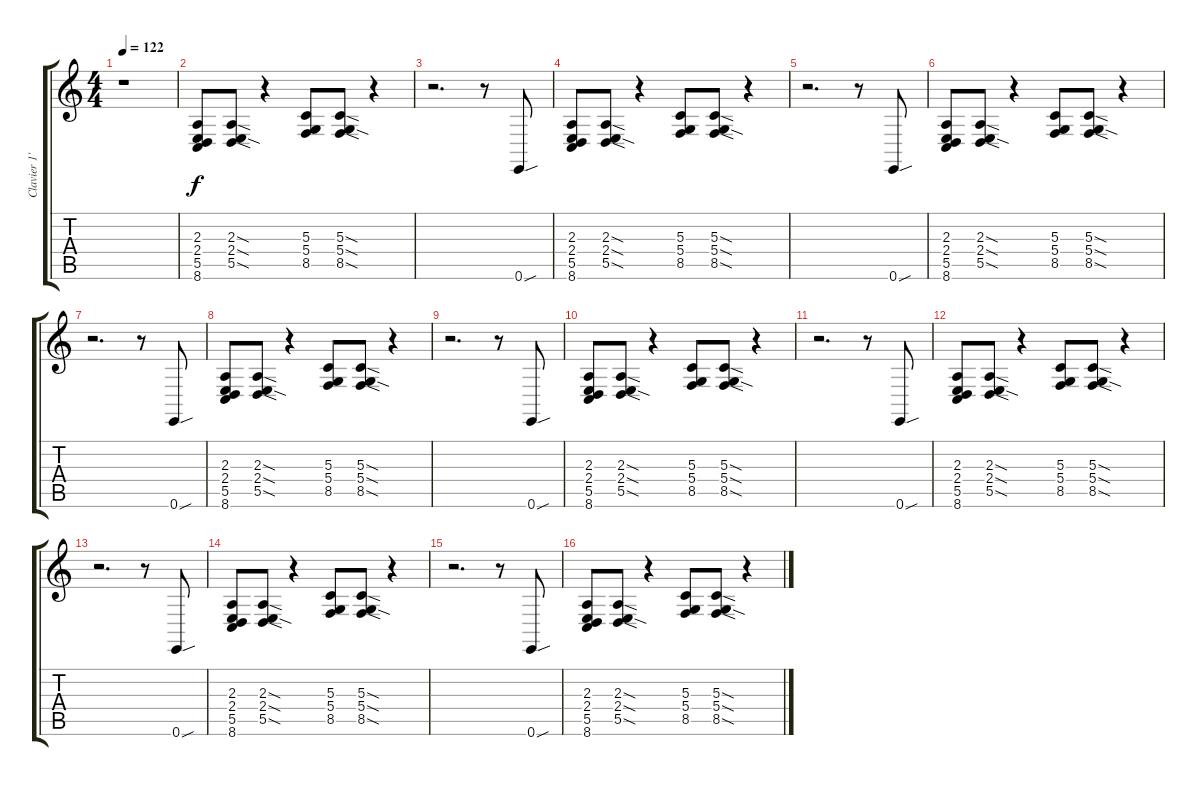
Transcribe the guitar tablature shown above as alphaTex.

\track ("Clavier 1'" "Clavier 1'") {instrument synthbrass1}
\staff {score tabs}
\tuning (E4 B3 G3 D3 A2 E2) {hide}
\ts (4 4)
\tempo 122
\clef g2
\ks c
r.1{dy f} |
(2.3 2.4 5.5 8.6).8{instrument synthbrass1} (2.3{sod} 2.4{sod} 5.5{sod}).8 r.4 (5.3 5.4 8.5).8 (5.3{sod} 5.4{sod} 8.5{sod}).8 r.4 |
r.2{d} r.8 0.6{sou}.8 |
(2.3 2.4 5.5 8.6).8 (2.3{sod} 2.4{sod} 5.5{sod}).8 r.4 (5.3 5.4 8.5).8 (5.3{sod} 5.4{sod} 8.5{sod}).8 r.4 |
r.2{d} r.8 0.6{sou}.8 |
(2.3 2.4 5.5 8.6).8 (2.3{sod} 2.4{sod} 5.5{sod}).8 r.4 (5.3 5.4 8.5).8 (5.3{sod} 5.4{sod} 8.5{sod}).8 r.4 |
r.2{d} r.8 0.6{sou}.8 |
(2.3 2.4 5.5 8.6).8 (2.3{sod} 2.4{sod} 5.5{sod}).8 r.4 (5.3 5.4 8.5).8 (5.3{sod} 5.4{sod} 8.5{sod}).8 r.4 |
r.2{d} r.8 0.6{sou}.8 |
(2.3 2.4 5.5 8.6).8 (2.3{sod} 2.4{sod} 5.5{sod}).8 r.4 (5.3 5.4 8.5).8 (5.3{sod} 5.4{sod} 8.5{sod}).8 r.4 |
r.2{d} r.8 0.6{sou}.8 |
(2.3 2.4 5.5 8.6).8 (2.3{sod} 2.4{sod} 5.5{sod}).8 r.4 (5.3 5.4 8.5).8 (5.3{sod} 5.4{sod} 8.5{sod}).8 r.4 |
r.2{d} r.8 0.6{sou}.8 |
(2.3 2.4 5.5 8.6).8 (2.3{sod} 2.4{sod} 5.5{sod}).8 r.4 (5.3 5.4 8.5).8 (5.3{sod} 5.4{sod} 8.5{sod}).8 r.4 |
r.2{d} r.8 0.6{sou}.8 |
(2.3 2.4 5.5 8.6).8 (2.3{sod} 2.4{sod} 5.5{sod}).8 r.4 (5.3 5.4 8.5).8 (5.3{sod} 5.4{sod} 8.5{sod}).8 r.4
